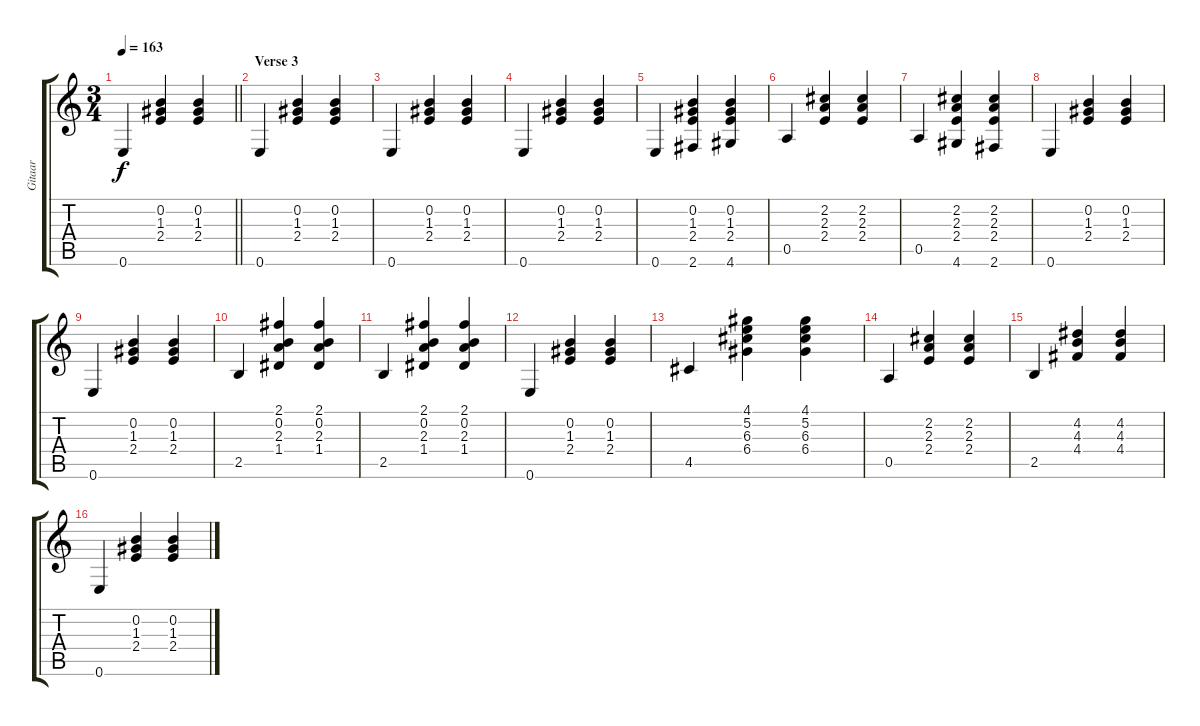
\track ("Gitaar" "Gitaar") {instrument acousticguitarsteel}
\staff {score tabs}
\tuning (E4 B3 G3 D3 A2 E2) {hide}
\ts (3 4)
\tempo 163
\clef g2
\barLineRight lightlight
\ks c
0.6.4{dy f} (0.2 1.3 2.4).4 (0.2 1.3 2.4).4 |
\section ("" "Verse 3")
0.6.4 (0.2 1.3 2.4).4 (0.2 1.3 2.4).4 |
0.6.4 (0.2 1.3 2.4).4 (0.2 1.3 2.4).4 |
0.6.4 (0.2 1.3 2.4).4 (0.2 1.3 2.4).4 |
0.6.4 (0.2 1.3 2.4 2.6).4 (0.2 1.3 2.4 4.6).4 |
0.5.4 (2.2 2.3 2.4).4 (2.2 2.3 2.4).4 |
0.5.4 (2.2 2.3 2.4 4.6).4 (2.2 2.3 2.4 2.6).4 |
0.6.4 (0.2 1.3 2.4).4 (0.2 1.3 2.4).4 |
0.6.4 (0.2 1.3 2.4).4 (0.2 1.3 2.4).4 |
2.5.4 (2.1 0.2 2.3 1.4).4 (2.1 0.2 2.3 1.4).4 |
2.5.4 (2.1 0.2 2.3 1.4).4 (2.1 0.2 2.3 1.4).4 |
0.6.4 (0.2 1.3 2.4).4 (0.2 1.3 2.4).4 |
4.5.4 (4.1 5.2 6.3 6.4).4 (4.1 5.2 6.3 6.4).4 |
0.5.4 (2.2 2.3 2.4).4 (2.2 2.3 2.4).4 |
2.5.4 (4.2 4.3 4.4).4 (4.2 4.3 4.4).4 |
0.6.4 (0.2 1.3 2.4).4 (0.2 1.3 2.4).4
